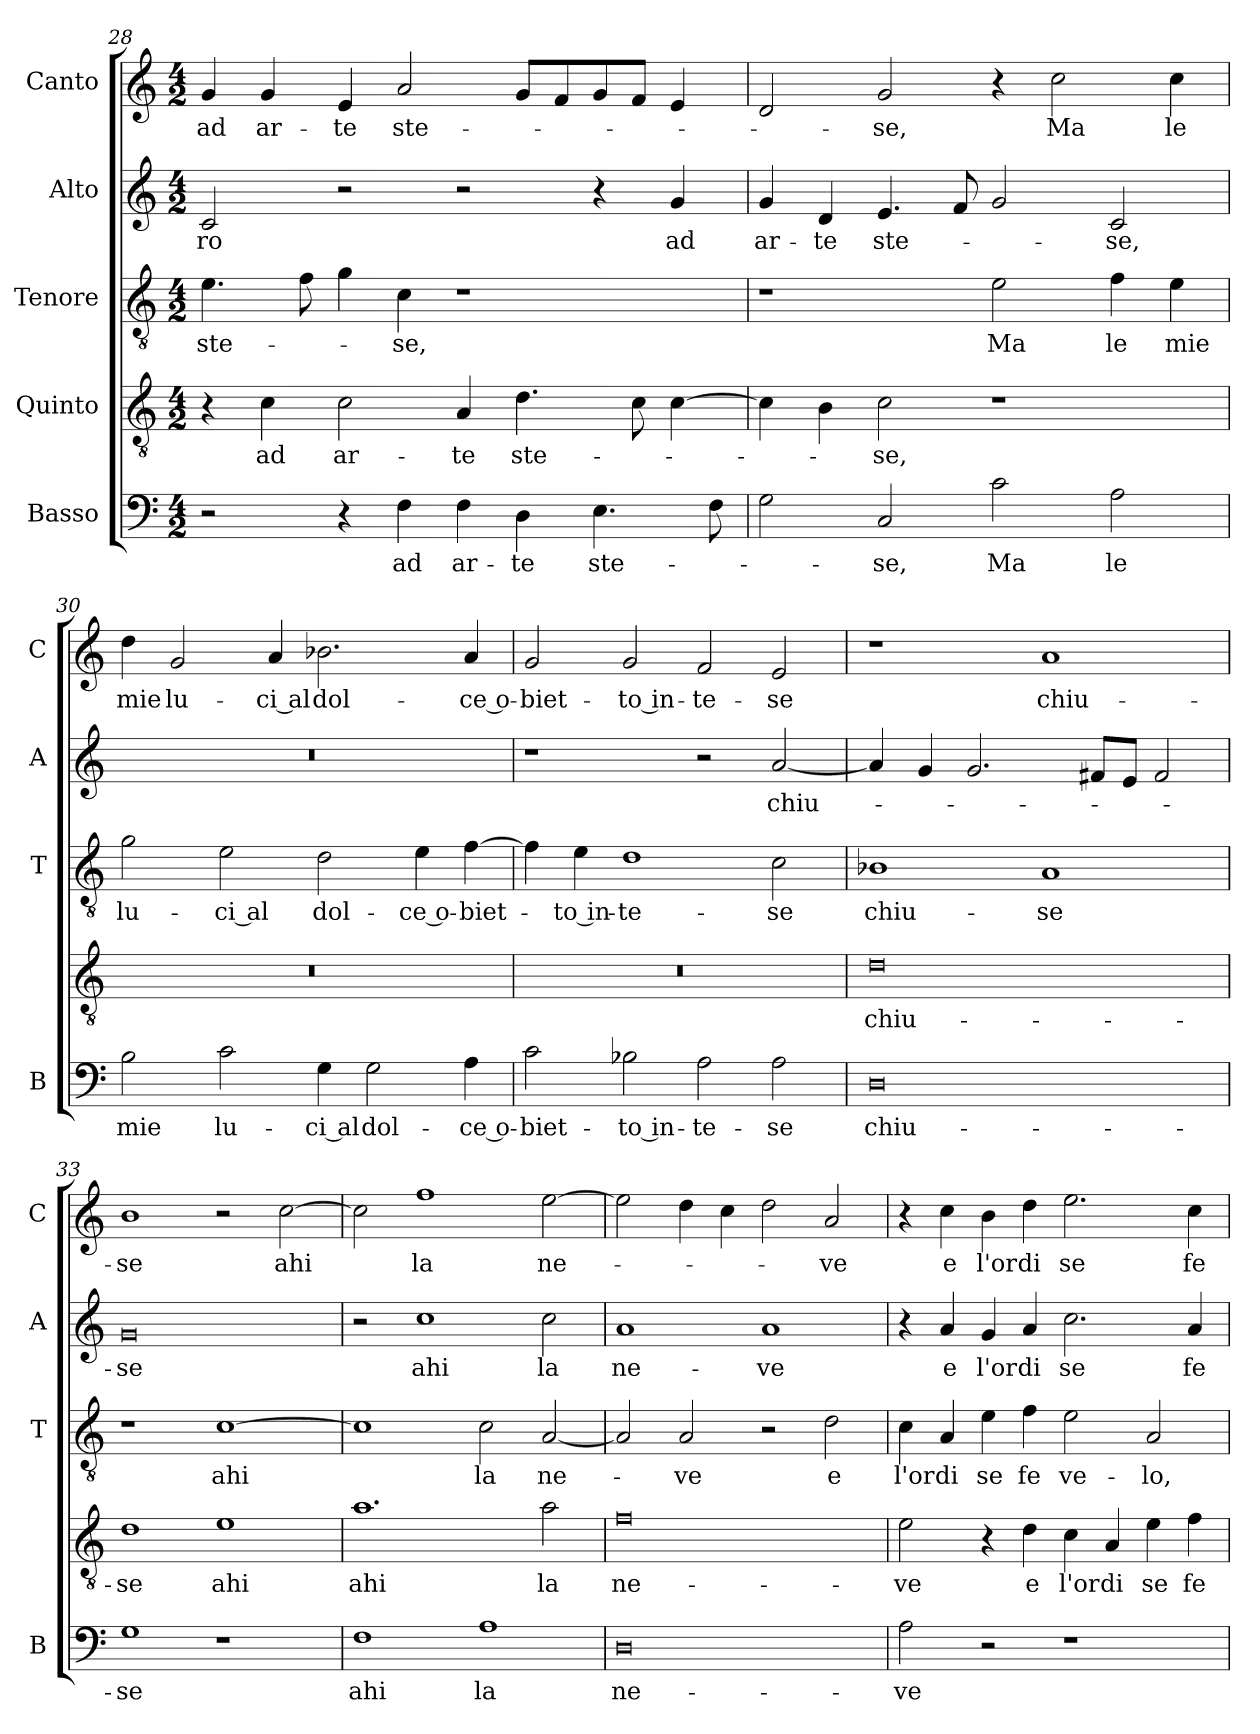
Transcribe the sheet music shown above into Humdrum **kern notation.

**kern	**text	**kern	**text	**kern	**text	**kern	**text	**kern	**text
*part5	*part5	*part4	*part4	*part3	*part3	*part2	*part2	*part1	*part1
*staff5	*staff5	*staff4	*staff4	*staff3	*staff3	*staff2	*staff2	*staff1	*staff1
*I"Basso	*	*I"Quinto	*	*I"Tenore	*	*I"Alto	*	*I"Canto	*
*I'B	*	*	*	*I'T	*	*I'A	*	*I'C	*
*clefF4	*	*clefGv2	*	*clefGv2	*	*clefG2	*	*clefG2	*
*k[]	*	*k[]	*	*k[]	*	*k[]	*	*k[]	*
*C:	*	*C:	*	*C:	*	*C:	*	*C:	*
*M4/2	*	*M4/2	*	*M4/2	*	*M4/2	*	*M4/2	*
=28	=28	=28	=28	=28	=28	=28	=28	=28	=28
!	!	!	!	!	!LO:LY:b	!	!LO:LY:b	!	!LO:LY:b
2r	.	4r	.	4.e\	ste-	2c/	-ro	4g/	ad
!	!	!	!LO:LY:b	!	!	!	!	!	!LO:LY:b
.	.	4c\	ad	.	.	.	.	4g/	ar-
.	.	.	.	8f\	.	.	.	.	.
!	!	!	!LO:LY:b	!	!	!	!	!	!LO:LY:b
4r	.	2c\	ar-	4g\	.	2r	.	4e/	-te
!	!LO:LY:b	!	!	!	!LO:LY:b	!	!	!	!LO:LY:b
4F\	ad	.	.	4c\	-se,	.	.	2a/	ste-
!	!LO:LY:b	!	!LO:LY:b	!	!	!	!	!	!
4F\	ar-	4A/	-te	1r	.	2r	.	.	.
!	!LO:LY:b	!	!LO:LY:b	!	!	!	!	!	!
4D\	-te	4.d\	ste-	.	.	.	.	8g/L	.
.	.	.	.	.	.	.	.	8f/	.
!	!LO:LY:b	!	!	!	!	!	!	!	!
4.E\	ste-	.	.	.	.	4r	.	8g/	.
.	.	8c\	.	.	.	.	.	8f/J	.
!	!	!	!	!	!	!	!LO:LY:b	!	!
.	.	[4c\	.	.	.	4g/	ad	4e/	.
8F\	.	.	.	.	.	.	.	.	.
=29	=29	=29	=29	=29	=29	=29	=29	=29	=29
!	!	!	!	!	!	!	!LO:LY:b	!	!
2G\	.	4c\]	.	1r	.	4g/	ar-	2d/	.
!	!	!	!	!	!	!	!LO:LY:b	!	!
.	.	4B\	.	.	.	4d/	-te	.	.
!	!LO:LY:b	!	!LO:LY:b	!	!	!	!LO:LY:b	!	!LO:LY:b
2C/	-se,	2c\	-se,	.	.	4.e/	ste-	2g/	-se,
.	.	.	.	.	.	8f/	.	.	.
!	!LO:LY:b	!	!	!	!LO:LY:b	!	!	!	!
2c\	Ma	1r	.	2e\	Ma	2g/	.	4r	.
!	!	!	!	!	!	!	!	!	!LO:LY:b
.	.	.	.	.	.	.	.	2cc\	Ma
!	!LO:LY:b	!	!	!	!LO:LY:b	!	!LO:LY:b	!	!
2A\	le	.	.	4f\	le	2c/	-se,	.	.
!	!	!	!	!	!LO:LY:b	!	!	!	!LO:LY:b
.	.	.	.	4e\	mie	.	.	4cc\	le
=30	=30	=30	=30	=30	=30	=30	=30	=30	=30
!	!LO:LY:b	!	!	!	!LO:LY:b	!	!	!	!LO:LY:b
2B\	mie	0r	.	2g\	lu-	0r	.	4dd\	mie
!	!	!	!	!	!	!	!	!	!LO:LY:b
.	.	.	.	.	.	.	.	2g/	lu-
!	!LO:LY:b	!	!	!	!LO:LY:b	!	!	!	!
2c\	lu-	.	.	2e\	-ci al	.	.	.	.
!	!	!	!	!	!	!	!	!	!LO:LY:b
.	.	.	.	.	.	.	.	4a/	-ci al
!	!LO:LY:b	!	!	!	!LO:LY:b	!	!	!	!LO:LY:b
4G\	-ci al	.	.	2d\	dol-	.	.	2.b-X\	dol-
!	!LO:LY:b	!	!	!	!	!	!	!	!
2G\	dol-	.	.	.	.	.	.	.	.
!	!	!	!	!	!LO:LY:b	!	!	!	!
.	.	.	.	4e\	-ce o-	.	.	.	.
!	!LO:LY:b	!	!	!	!LO:LY:b	!	!	!	!LO:LY:b
4A\	-ce o-	.	.	[4f\	-biet-	.	.	4a/	-ce o-
!!LO:LB:g=z
=31	=31	=31	=31	=31	=31	=31	=31	=31	=31
!	!LO:LY:b	!	!	!	!	!	!	!	!LO:LY:b
2c\	-biet-	0r	.	4f\]	.	1r	.	2g/	-biet-
!	!	!	!	!	!LO:LY:b	!	!	!	!
.	.	.	.	4e\	-to in-	.	.	.	.
!	!LO:LY:b	!	!	!	!LO:LY:b	!	!	!	!LO:LY:b
2B-X\	-to in-	.	.	1d	-te-	.	.	2g/	-to in-
!	!LO:LY:b	!	!	!	!	!	!	!	!LO:LY:b
2A\	-te-	.	.	.	.	2r	.	2f/	-te-
!	!LO:LY:b	!	!	!	!LO:LY:b	!	!LO:LY:b	!	!LO:LY:b
2A\	-se	.	.	2c\	-se	[2a/	chiu-	2e/	-se
=32	=32	=32	=32	=32	=32	=32	=32	=32	=32
!	!LO:LY:b	!	!LO:LY:b	!	!LO:LY:b	!	!	!	!
0D	chiu-	0d	chiu-	1B-X	chiu-	4a/]	.	1r	.
.	.	.	.	.	.	4g/	.	.	.
.	.	.	.	.	.	2.g/	.	.	.
!	!	!	!	!	!LO:LY:b	!	!	!	!LO:LY:b
.	.	.	.	1A	-se	.	.	1a	chiu-
.	.	.	.	.	.	8f#X/L	.	.	.
.	.	.	.	.	.	8e/J	.	.	.
.	.	.	.	.	.	2f#/	.	.	.
=33	=33	=33	=33	=33	=33	=33	=33	=33	=33
!	!LO:LY:b	!	!LO:LY:b	!	!	!	!LO:LY:b	!	!LO:LY:b
1G	-se	1d	-se	1r	.	0g	-se	1b	-se
!	!	!	!LO:LY:b	!	!LO:LY:b	!	!	!	!
1r	.	1e	ahi	[1c	ahi	.	.	2r	.
!	!	!	!	!	!	!	!	!	!LO:LY:b
.	.	.	.	.	.	.	.	[2cc\	ahi
=34	=34	=34	=34	=34	=34	=34	=34	=34	=34
!	!LO:LY:b	!	!LO:LY:b	!	!	!	!	!	!
1F	ahi	1.a	ahi	1c]	.	2r	.	2cc\]	.
!	!	!	!	!	!	!	!LO:LY:b	!	!LO:LY:b
.	.	.	.	.	.	1cc	ahi	1ff	la
!	!LO:LY:b	!	!	!	!LO:LY:b	!	!	!	!
1A	la	.	.	2c\	la	.	.	.	.
!	!	!	!LO:LY:b	!	!LO:LY:b	!	!LO:LY:b	!	!LO:LY:b
.	.	2a\	la	[2A/	ne-	2cc\	la	[2ee\	ne-
=35	=35	=35	=35	=35	=35	=35	=35	=35	=35
!	!LO:LY:b	!	!LO:LY:b	!	!	!	!LO:LY:b	!	!
0D	ne-	0f	ne-	2A/]	.	1a	ne-	2ee\]	.
!	!	!	!	!	!LO:LY:b	!	!	!	!
.	.	.	.	2A/	-ve	.	.	4dd\	.
.	.	.	.	.	.	.	.	4cc\	.
!	!	!	!	!	!	!	!LO:LY:b	!	!
.	.	.	.	2r	.	1a	-ve	2dd\	.
!	!	!	!	!	!LO:LY:b	!	!	!	!LO:LY:b
.	.	.	.	2d\	e	.	.	2a/	-ve
!!LO:PB:g=z
=36	=36	=36	=36	=36	=36	=36	=36	=36	=36
!	!LO:LY:b	!	!LO:LY:b	!	!LO:LY:b	!	!	!	!
2A\	-ve	2e\	-ve	4c\	l'or	4r	.	4r	.
!	!	!	!	!	!LO:LY:b	!	!LO:LY:b	!	!LO:LY:b
.	.	.	.	4A/	di	4a/	e	4cc\	e
!	!	!	!	!	!LO:LY:b	!	!LO:LY:b	!	!LO:LY:b
2r	.	4r	.	4e\	se	4g/	l'or	4b\	l'or
!	!	!	!LO:LY:b	!	!LO:LY:b	!	!LO:LY:b	!	!LO:LY:b
.	.	4d\	e	4f\	fe	4a/	di	4dd\	di
!	!	!	!LO:LY:b	!	!LO:LY:b	!	!LO:LY:b	!	!LO:LY:b
1r	.	4c\	l'or	2e\	ve-	2.cc\	se	2.ee\	se
!	!	!	!LO:LY:b	!	!	!	!	!	!
.	.	4A/	di	.	.	.	.	.	.
!	!	!	!LO:LY:b	!	!LO:LY:b	!	!	!	!
.	.	4e\	se	2A/	-lo,	.	.	.	.
!	!	!	!LO:LY:b	!	!	!	!LO:LY:b	!	!LO:LY:b
.	.	4f\	fe	.	.	4a/	fe	4cc\	fe
=	=	=	=	=	=	=	=	=	=
*-	*-	*-	*-	*-	*-	*-	*-	*-	*-
